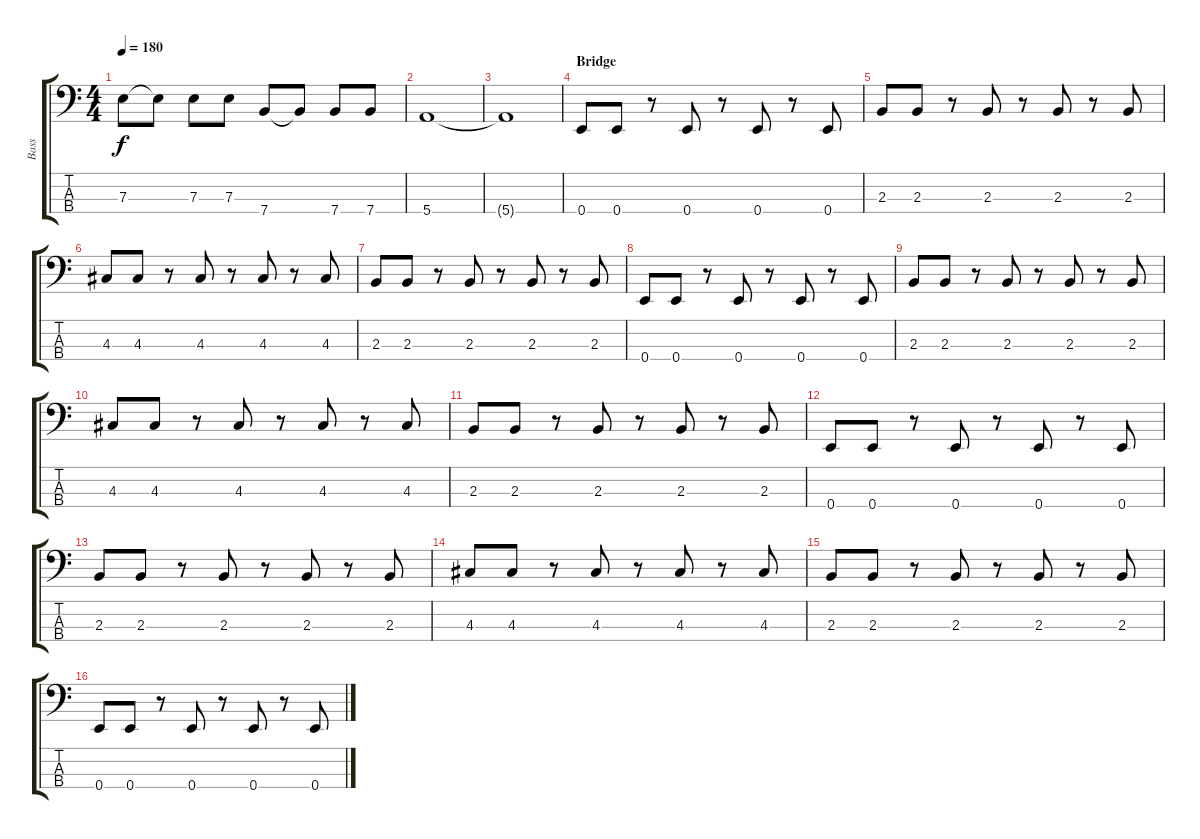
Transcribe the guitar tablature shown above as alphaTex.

\track ("Bass" "Bass") {instrument electricbasspick}
\staff {score tabs}
\tuning (G2 D2 A1 E1) {hide}
\ts (4 4)
\tempo 180
\clef f4
\ks c
7.3.8{dy f} 7.3{t}.8 7.3.8 7.3.8 7.4.8 7.4{t}.8 7.4.8 7.4.8 |
5.4.1 |
5.4{t}.1 |
\section ("" "Bridge")
0.4.8 0.4.8 r.8 0.4.8 r.8 0.4.8 r.8 0.4.8 |
2.3.8 2.3.8 r.8 2.3.8 r.8 2.3.8 r.8 2.3.8 |
4.3.8 4.3.8 r.8 4.3.8 r.8 4.3.8 r.8 4.3.8 |
2.3.8 2.3.8 r.8 2.3.8 r.8 2.3.8 r.8 2.3.8 |
0.4.8 0.4.8 r.8 0.4.8 r.8 0.4.8 r.8 0.4.8 |
2.3.8 2.3.8 r.8 2.3.8 r.8 2.3.8 r.8 2.3.8 |
4.3.8 4.3.8 r.8 4.3.8 r.8 4.3.8 r.8 4.3.8 |
2.3.8 2.3.8 r.8 2.3.8 r.8 2.3.8 r.8 2.3.8 |
0.4.8 0.4.8 r.8 0.4.8 r.8 0.4.8 r.8 0.4.8 |
2.3.8 2.3.8 r.8 2.3.8 r.8 2.3.8 r.8 2.3.8 |
4.3.8 4.3.8 r.8 4.3.8 r.8 4.3.8 r.8 4.3.8 |
2.3.8 2.3.8 r.8 2.3.8 r.8 2.3.8 r.8 2.3.8 |
0.4.8 0.4.8 r.8 0.4.8 r.8 0.4.8 r.8 0.4.8
